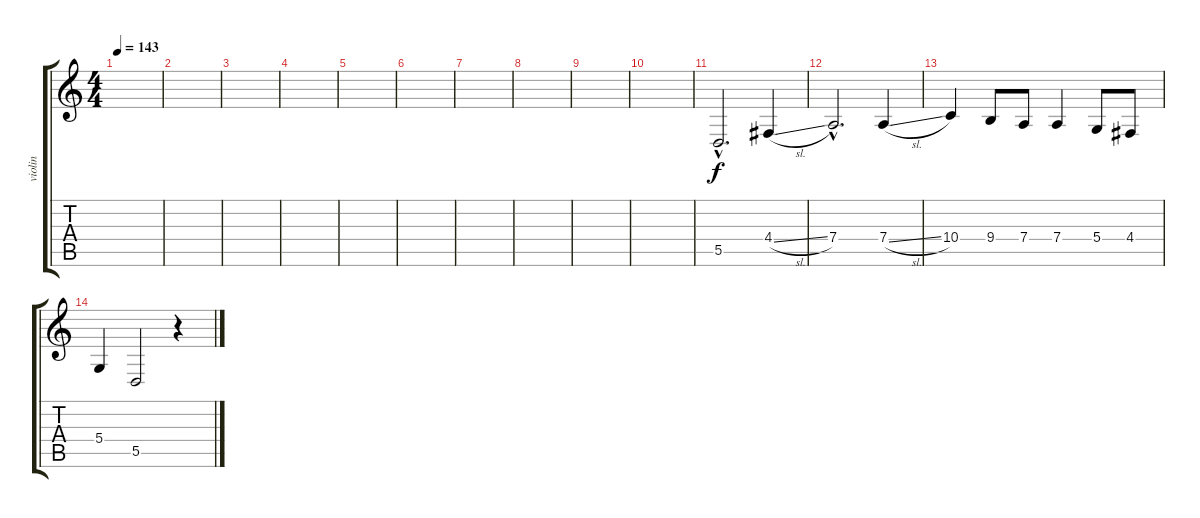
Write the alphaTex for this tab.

\track ("violin" "violin") {instrument violin}
\staff {score tabs}
\tuning (E4 B3 G3 D3 A2 E2) {hide}
\ts (4 4)
\tempo 143
\clef g2
\ks c
|
|
|
|
|
|
|
|
|
|
5.5{hac}.2{d} 4.4{sl}.4 |
7.4{hac}.2{d} 7.4{sl}.4 |
10.4.4 9.4.8 7.4.8 7.4.4 5.4.8 4.4.8 |
5.4.4 5.5.2 r.4
